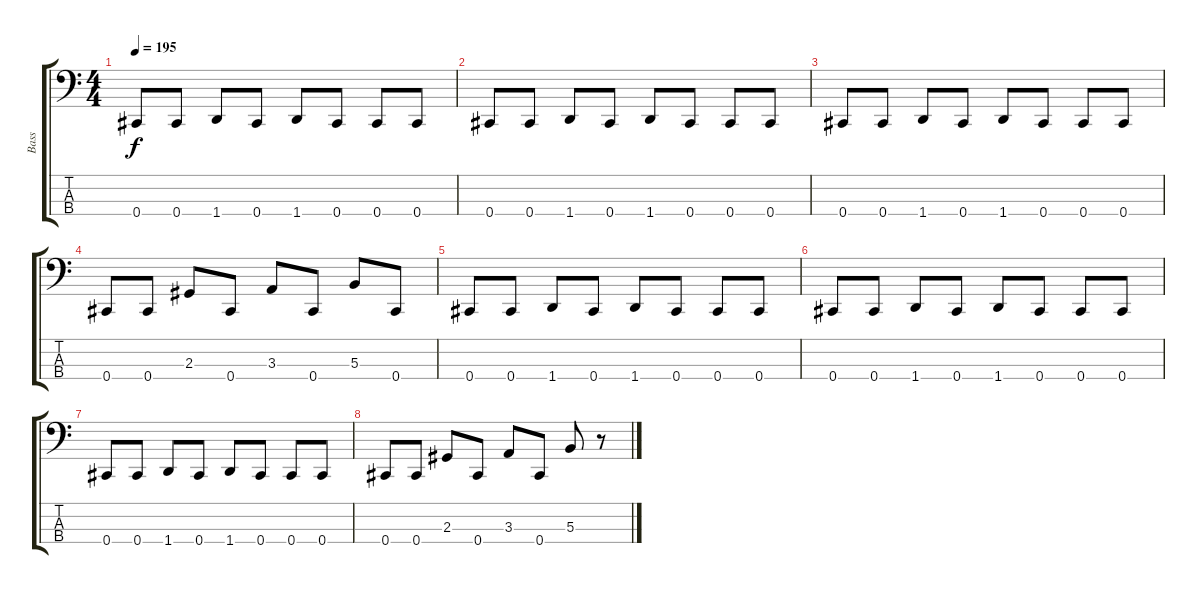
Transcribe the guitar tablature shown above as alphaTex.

\track ("Bass" "Bass") {instrument electricbasspick}
\staff {score tabs}
\tuning (E2 B1 Gb1 Db1) {hide}
\ts (4 4)
\tempo 195
\clef f4
\ks c
0.4.8{dy f} 0.4.8 1.4.8 0.4.8 1.4.8 0.4.8 0.4.8 0.4.8 |
0.4.8 0.4.8 1.4.8 0.4.8 1.4.8 0.4.8 0.4.8 0.4.8 |
0.4.8 0.4.8 1.4.8 0.4.8 1.4.8 0.4.8 0.4.8 0.4.8 |
0.4.8 0.4.8 2.3.8 0.4.8 3.3.8 0.4.8 5.3.8 0.4.8 |
0.4.8 0.4.8 1.4.8 0.4.8 1.4.8 0.4.8 0.4.8 0.4.8 |
0.4.8 0.4.8 1.4.8 0.4.8 1.4.8 0.4.8 0.4.8 0.4.8 |
0.4.8 0.4.8 1.4.8 0.4.8 1.4.8 0.4.8 0.4.8 0.4.8 |
0.4.8 0.4.8 2.3.8 0.4.8 3.3.8 0.4.8 5.3.8 r.8
